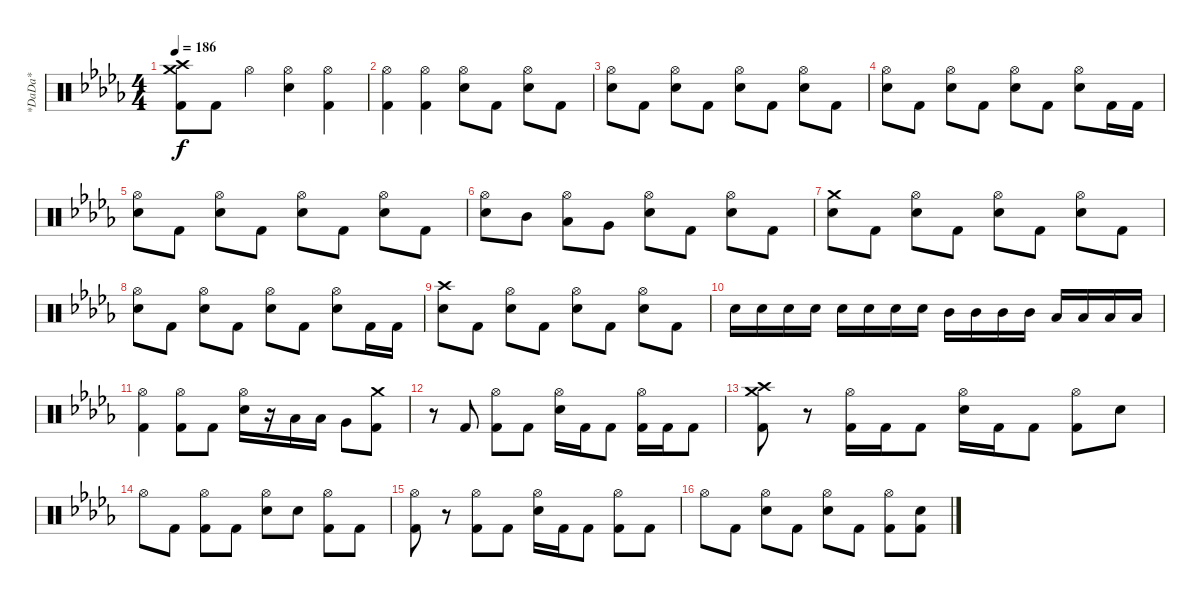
\track ("*DaDa*" "*DaDa*") {instrument percussion}
\staff {score}
\articulation defaults
\ts (4 4)
\tempo 186
\clef neutral
\ks db
("Crash high (hit)" "Crash medium (hit)" "Kick (hit) 2").8{dy f} "Kick (hit) 2".8 "Hi-Hat (open)".4 ("Hi-Hat (open)" "Electric Snare (hit)").4 ("Hi-Hat (open)" "Kick (hit) 2").4 |
("Hi-Hat (open)" "Kick (hit) 2").4 ("Hi-Hat (open)" "Kick (hit) 2").4 ("Hi-Hat (open)" "Electric Snare (hit)").8 "Kick (hit) 2".8 ("Hi-Hat (open)" "Electric Snare (hit)").8 "Kick (hit) 2".8 |
("Hi-Hat (open)" "Electric Snare (hit)").8 "Kick (hit) 2".8 ("Hi-Hat (open)" "Electric Snare (hit)").8 "Kick (hit) 2".8 ("Hi-Hat (open)" "Electric Snare (hit)").8 "Kick (hit) 2".8 ("Hi-Hat (open)" "Electric Snare (hit)").8 "Kick (hit) 2".8 |
("Hi-Hat (open)" "Electric Snare (hit)").8 "Kick (hit) 2".8 ("Hi-Hat (open)" "Electric Snare (hit)").8 "Kick (hit) 2".8 ("Hi-Hat (open)" "Electric Snare (hit)").8 "Kick (hit) 2".8 ("Hi-Hat (open)" "Electric Snare (hit)").8 "Kick (hit) 2".16 "Kick (hit) 2".16 |
("Hi-Hat (open)" "Electric Snare (hit)").8 "Kick (hit) 2".8 ("Hi-Hat (open)" "Electric Snare (hit)").8 "Kick (hit) 2".8 ("Hi-Hat (open)" "Electric Snare (hit)").8 "Kick (hit) 2".8 ("Hi-Hat (open)" "Electric Snare (hit)").8 "Kick (hit) 2".8 |
("Hi-Hat (open)" "Electric Snare (hit)").8 "Mid Tom (hit)".8 ("Hi-Hat (open)" "Low Tom (hit)").8 "Very Low Tom (hit)".8 ("Hi-Hat (open)" "Electric Snare (hit)").8 "Kick (hit) 2".8 ("Hi-Hat (open)" "Electric Snare (hit)").8 "Kick (hit) 2".8 |
("Crash medium (hit)" "Electric Snare (hit)").8 "Kick (hit) 2".8 ("Hi-Hat (open)" "Electric Snare (hit)").8 "Kick (hit) 2".8 ("Hi-Hat (open)" "Electric Snare (hit)").8 "Kick (hit) 2".8 ("Hi-Hat (open)" "Electric Snare (hit)").8 "Kick (hit) 2".8 |
("Hi-Hat (open)" "Electric Snare (hit)").8 "Kick (hit) 2".8 ("Hi-Hat (open)" "Electric Snare (hit)").8 "Kick (hit) 2".8 ("Hi-Hat (open)" "Electric Snare (hit)").8 "Kick (hit) 2".8 ("Hi-Hat (open)" "Electric Snare (hit)").8 "Kick (hit) 2".16 "Kick (hit) 2".16 |
("Crash high (hit)" "Electric Snare (hit)").8 "Kick (hit) 2".8 ("Hi-Hat (open)" "Electric Snare (hit)").8 "Kick (hit) 2".8 ("Hi-Hat (open)" "Electric Snare (hit)").8 "Kick (hit) 2".8 ("Hi-Hat (open)" "Electric Snare (hit)").8 "Kick (hit) 2".8 |
"Electric Snare (hit)".16 "Electric Snare (hit)".16 "Electric Snare (hit)".16 "Electric Snare (hit)".16 "Electric Snare (hit)".16 "Electric Snare (hit)".16 "Electric Snare (hit)".16 "Electric Snare (hit)".16 "Mid Tom (hit)".16 "Mid Tom (hit)".16 "Mid Tom (hit)".16 "Mid Tom (hit)".16 "Low Tom (hit)".16 "Low Tom (hit)".16 "Low Tom (hit)".16 "Low Tom (hit)".16 |
("Hi-Hat (open)" "Kick (hit) 2").4 ("Hi-Hat (open)" "Kick (hit) 2").8 "Kick (hit) 2".8 ("Hi-Hat (open)" "Electric Snare (hit)").16 r.16 "Low Tom (hit)".16 "Low Tom (hit)".16 "Very Low Tom (hit)".8 ("Crash medium (hit)" "Kick (hit) 2").8 |
r.8 "Kick (hit) 2".8 ("Hi-Hat (open)" "Kick (hit) 2").8 "Kick (hit) 2".8 ("Hi-Hat (open)" "Electric Snare (hit)").16 "Kick (hit) 2".16 "Kick (hit) 2".8 ("Hi-Hat (open)" "Kick (hit) 2").16 "Kick (hit) 2".16 "Kick (hit) 2".8 |
("Crash medium (hit)" "Crash high (hit)" "Kick (hit) 2").8 r.8 ("Hi-Hat (open)" "Kick (hit) 2").16 "Kick (hit) 2".16 "Kick (hit) 2".8 ("Hi-Hat (open)" "Electric Snare (hit)").16 "Kick (hit) 2".16 "Kick (hit) 2".8 ("Hi-Hat (open)" "Kick (hit) 2").8 "Electric Snare (hit)".8 |
"Hi-Hat (open)".8 "Kick (hit) 2".8 ("Hi-Hat (open)" "Kick (hit) 2").8 "Kick (hit) 2".8 ("Hi-Hat (open)" "Electric Snare (hit)").8 "Electric Snare (hit)".8 ("Hi-Hat (open)" "Kick (hit) 2").8 "Kick (hit) 2".8 |
("Hi-Hat (open)" "Kick (hit) 2").8 r.8 ("Hi-Hat (open)" "Kick (hit) 2").8 "Kick (hit) 2".8 ("Hi-Hat (open)" "Electric Snare (hit)").16 "Kick (hit) 2".16 "Kick (hit) 2".8 ("Hi-Hat (open)" "Kick (hit) 2").8 "Kick (hit) 2".8 |
"Hi-Hat (open)".8 "Kick (hit) 2".8 ("Hi-Hat (open)" "Electric Snare (hit)").8 "Kick (hit) 2".8 ("Hi-Hat (open)" "Electric Snare (hit)").8 "Kick (hit) 2".8 ("Hi-Hat (open)" "Kick (hit) 2").8 ("Electric Snare (hit)" "Kick (hit) 2").8
